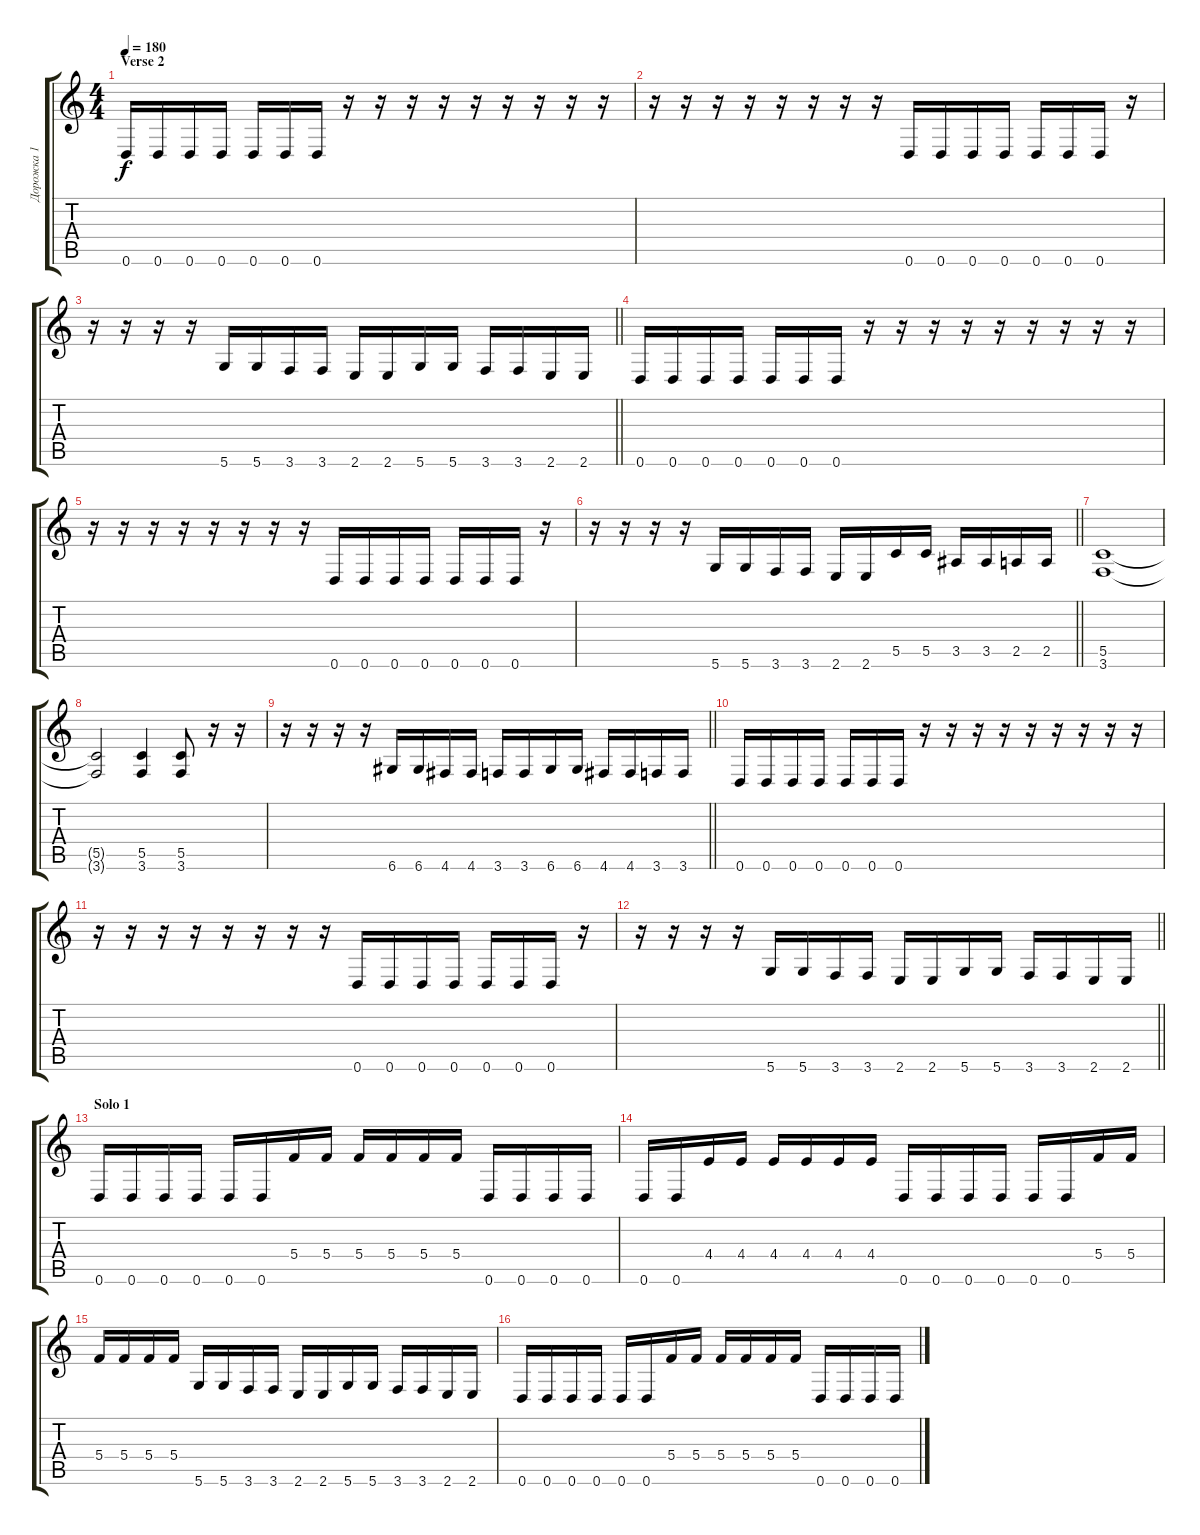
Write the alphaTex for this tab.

\track ("Дорожка 1" "Дорожка 1") {instrument distortionguitar}
\staff {score tabs}
\tuning (D4 A3 F3 C3 G2 D2) {hide}
\ts (4 4)
\section ("" "Verse 2")
\tempo 180
\clef g2
\ks c
0.6.16{dy f} 0.6.16 0.6.16 0.6.16 0.6.16 0.6.16 0.6.16 r.16 r.16 r.16 r.16 r.16 r.16 r.16 r.16 r.16 |
r.16 r.16 r.16 r.16 r.16 r.16 r.16 r.16 0.6.16 0.6.16 0.6.16 0.6.16 0.6.16 0.6.16 0.6.16 r.16 |
\barLineRight lightlight
r.16 r.16 r.16 r.16 5.6.16 5.6.16 3.6.16 3.6.16 2.6.16 2.6.16 5.6.16 5.6.16 3.6.16 3.6.16 2.6.16 2.6.16 |
0.6.16 0.6.16 0.6.16 0.6.16 0.6.16 0.6.16 0.6.16 r.16 r.16 r.16 r.16 r.16 r.16 r.16 r.16 r.16 |
r.16 r.16 r.16 r.16 r.16 r.16 r.16 r.16 0.6.16 0.6.16 0.6.16 0.6.16 0.6.16 0.6.16 0.6.16 r.16 |
\barLineRight lightlight
r.16 r.16 r.16 r.16 5.6.16 5.6.16 3.6.16 3.6.16 2.6.16 2.6.16 5.5.16 5.5.16 3.5.16 3.5.16 2.5.16 2.5.16 |
(5.5 3.6).1 |
(5.5{t} 3.6{t}).2 (5.5 3.6).4 (5.5 3.6).8 r.16 r.16 |
\barLineRight lightlight
r.16 r.16 r.16 r.16 6.6.16 6.6.16 4.6.16 4.6.16 3.6.16 3.6.16 6.6.16 6.6.16 4.6.16 4.6.16 3.6.16 3.6.16 |
0.6.16 0.6.16 0.6.16 0.6.16 0.6.16 0.6.16 0.6.16 r.16 r.16 r.16 r.16 r.16 r.16 r.16 r.16 r.16 |
r.16 r.16 r.16 r.16 r.16 r.16 r.16 r.16 0.6.16 0.6.16 0.6.16 0.6.16 0.6.16 0.6.16 0.6.16 r.16 |
\barLineRight lightlight
r.16 r.16 r.16 r.16 5.6.16 5.6.16 3.6.16 3.6.16 2.6.16 2.6.16 5.6.16 5.6.16 3.6.16 3.6.16 2.6.16 2.6.16 |
\section ("" "Solo 1")
0.6.16 0.6.16 0.6.16 0.6.16 0.6.16 0.6.16 5.4.16 5.4.16 5.4.16 5.4.16 5.4.16 5.4.16 0.6.16 0.6.16 0.6.16 0.6.16 |
0.6.16 0.6.16 4.4.16 4.4.16 4.4.16 4.4.16 4.4.16 4.4.16 0.6.16 0.6.16 0.6.16 0.6.16 0.6.16 0.6.16 5.4.16 5.4.16 |
5.4.16 5.4.16 5.4.16 5.4.16 5.6.16 5.6.16 3.6.16 3.6.16 2.6.16 2.6.16 5.6.16 5.6.16 3.6.16 3.6.16 2.6.16 2.6.16 |
0.6.16 0.6.16 0.6.16 0.6.16 0.6.16 0.6.16 5.4.16 5.4.16 5.4.16 5.4.16 5.4.16 5.4.16 0.6.16 0.6.16 0.6.16 0.6.16
